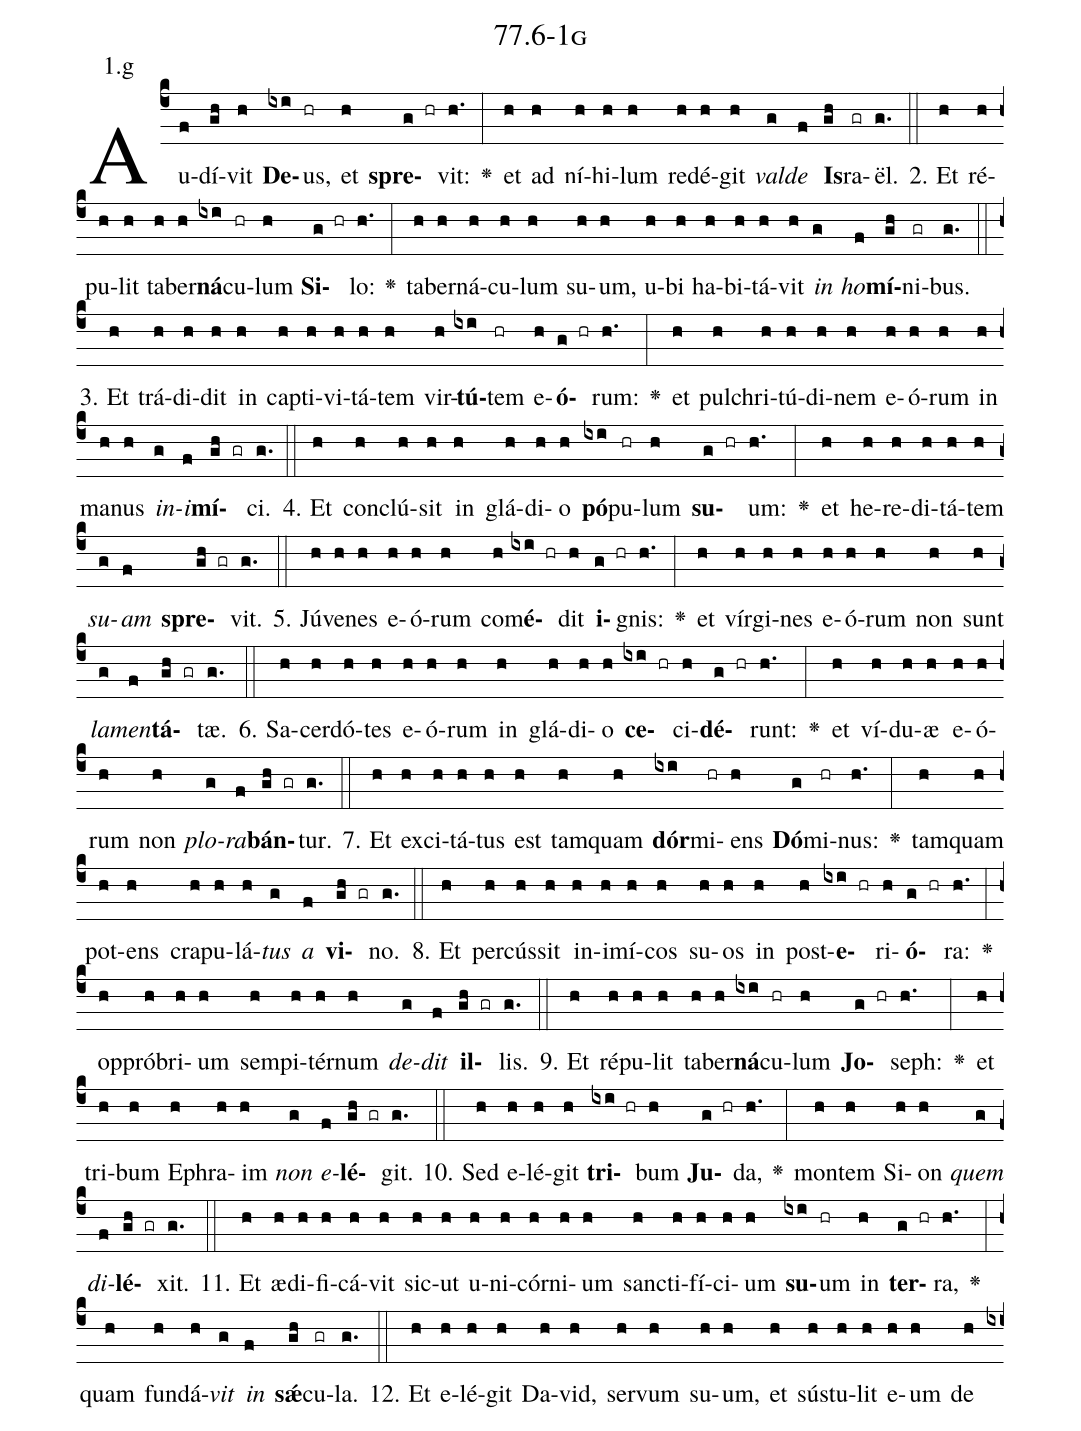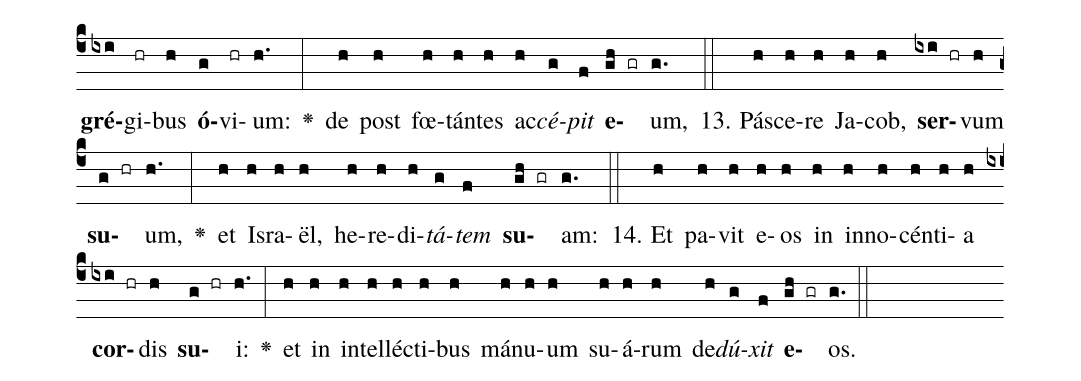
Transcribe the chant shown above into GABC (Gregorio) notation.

name: 77.6-1g;
annotation: 1.g;
%%
(c4)Au(f)dí(gh)vit(h) <b>De</b>(ixi)us,(hr) et(h) <b>spre</b>(g hr)vit:(h.) <v>\greheightstar</v>(:) et(h) ad(h) ní(h)hi(h)lum(h) red(h)é(h)git(h) <i>val</i>(g)<i>de</i>(f) <b>Is</b>(gh)ra(gr)ël.(g.) (::)
2. Et(h) ré(h)pu(h)lit(h) ta(h)ber(h)<b>ná</b>(ixi)cu(hr)lum(h) <b>Si</b>(g hr)lo:(h.) <v>\greheightstar</v>(:) ta(h)ber(h)ná(h)cu(h)lum(h) su(h)um,(h) u(h)bi(h) ha(h)bi(h)tá(h)vit(h) <i>in</i>(g) <i>ho</i>(f)<b>mí</b>(gh)ni(gr)bus.(g.) (::)
3. Et(h) trá(h)di(h)dit(h) in(h) cap(h)ti(h)vi(h)tá(h)tem(h) vir(h)<b>tú</b>(ixi)tem(hr) e(h)<b>ó</b>(g hr)rum:(h.) <v>\greheightstar</v>(:) et(h) pul(h)chri(h)tú(h)di(h)nem(h) e(h)ó(h)rum(h) in(h) ma(h)nus(h) <i>in</i>(g)<i>i</i>(f)<b>mí</b>(gh gr)ci.(g.) (::)
4. Et(h) con(h)clú(h)sit(h) in(h) glá(h)di(h)o(h) <b>pó</b>(ixi)pu(hr)lum(h) <b>su</b>(g hr)um:(h.) <v>\greheightstar</v>(:) et(h) he(h)re(h)di(h)tá(h)tem(h) <i>su</i>(g)<i>am</i>(f) <b>spre</b>(gh gr)vit.(g.) (::)
5. Jú(h)ve(h)nes(h) e(h)ó(h)rum(h) com(h)<b>é</b>(ixi hr)dit(h) <b>i</b>(g hr)gnis:(h.) <v>\greheightstar</v>(:) et(h) vír(h)gi(h)nes(h) e(h)ó(h)rum(h) non(h) sunt(h) <i>la</i>(g)<i>men</i>(f)<b>tá</b>(gh gr)tæ.(g.) (::)
6. Sa(h)cer(h)dó(h)tes(h) e(h)ó(h)rum(h) in(h) glá(h)di(h)o(h) <b>ce</b>(ixi hr)ci(h)<b>dé</b>(g hr)runt:(h.) <v>\greheightstar</v>(:) et(h) ví(h)du(h)æ(h) e(h)ó(h)rum(h) non(h) <i>plo</i>(g)<i>ra</i>(f)<b>bán</b>(gh gr)tur.(g.) (::)
7. Et(h) ex(h)ci(h)tá(h)tus(h) est(h) tam(h)quam(h) <b>dór</b>(ixi)mi(hr)ens(h) <b>Dó</b>(g)mi(hr)nus:(h.) <v>\greheightstar</v>(:) tam(h)quam(h) pot(h)ens(h) cra(h)pu(h)lá(h)<i>tus</i>(g) <i>a</i>(f) <b>vi</b>(gh gr)no.(g.) (::)
8. Et(h) per(h)cús(h)sit(h) in(h)i(h)mí(h)cos(h) su(h)os(h) in(h) post(h)<b>e</b>(ixi hr)ri(h)<b>ó</b>(g hr)ra:(h.) <v>\greheightstar</v>(:) op(h)pró(h)bri(h)um(h) sem(h)pi(h)tér(h)num(h) <i>de</i>(g)<i>dit</i>(f) <b>il</b>(gh gr)lis.(g.) (::)
9. Et(h) ré(h)pu(h)lit(h) ta(h)ber(h)<b>ná</b>(ixi)cu(hr)lum(h) <b>Jo</b>(g hr)seph:(h.) <v>\greheightstar</v>(:) et(h) tri(h)bum(h) E(h)phra(h)im(h) <i>non</i>(g) <i>e</i>(f)<b>lé</b>(gh gr)git.(g.) (::)
10. Sed(h) e(h)lé(h)git(h) <b>tri</b>(ixi hr)bum(h) <b>Ju</b>(g hr)da,(h.) <v>\greheightstar</v>(:) mon(h)tem(h) Si(h)on(h) <i>quem</i>(g) <i>di</i>(f)<b>lé</b>(gh gr)xit.(g.) (::)
11. Et(h) æ(h)di(h)fi(h)cá(h)vit(h) sic(h)ut(h) u(h)ni(h)cór(h)ni(h)um(h) sanc(h)ti(h)fí(h)ci(h)um(h) <b>su</b>(ixi)um(hr) in(h) <b>ter</b>(g hr)ra,(h.) <v>\greheightstar</v>(:) quam(h) fun(h)dá(h)<i>vit</i>(g) <i>in</i>(f) <b>sǽ</b>(gh)cu(gr)la.(g.) (::)
12. Et(h) e(h)lé(h)git(h) Da(h)vid,(h) ser(h)vum(h) su(h)um,(h) et(h) sús(h)tu(h)lit(h) e(h)um(h) de(h) <b>gré</b>(ixi)gi(hr)bus(h) <b>ó</b>(g)vi(hr)um:(h.) <v>\greheightstar</v>(:) de(h) post(h) fœ(h)tán(h)tes(h) ac(h)<i>cé</i>(g)<i>pit</i>(f) <b>e</b>(gh gr)um,(g.) (::)
13. Pá(h)sce(h)re(h) Ja(h)cob,(h) <b>ser</b>(ixi hr)vum(h) <b>su</b>(g hr)um,(h.) <v>\greheightstar</v>(:) et(h) Is(h)ra(h)ël,(h) he(h)re(h)di(h)<i>tá</i>(g)<i>tem</i>(f) <b>su</b>(gh gr)am:(g.) (::)
14. Et(h) pa(h)vit(h) e(h)os(h) in(h) in(h)no(h)cén(h)ti(h)a(h) <b>cor</b>(ixi hr)dis(h) <b>su</b>(g hr)i:(h.) <v>\greheightstar</v>(:) et(h) in(h) in(h)tel(h)léc(h)ti(h)bus(h) má(h)nu(h)um(h) su(h)á(h)rum(h) de(h)<i>dú</i>(g)<i>xit</i>(f) <b>e</b>(gh gr)os.(g.) (::)
